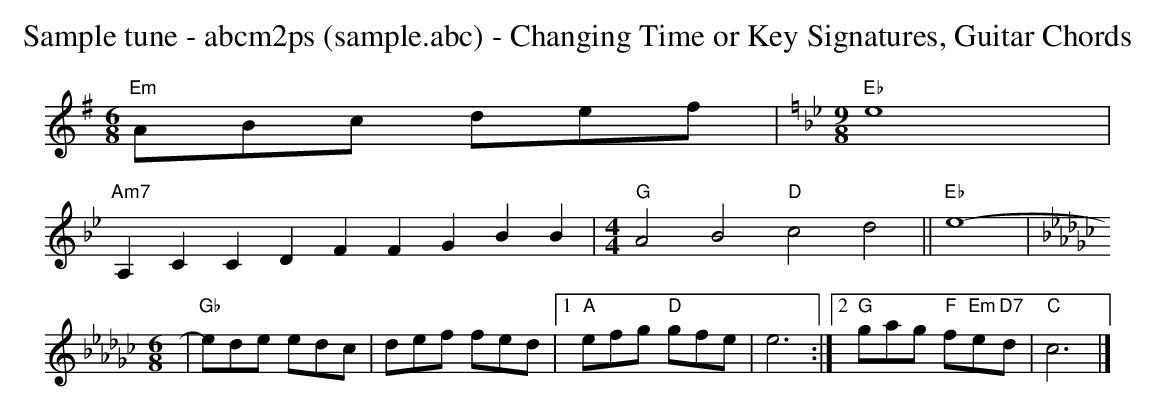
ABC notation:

X:1
T:Sample tune - abcm2ps (sample.abc) - Changing Time or Key Signatures, Guitar Chords
M: 6/8
K: G
 "Em"ABc def |\
M: 9/8
L:1/4
K:Bb
"Eb"e4|
"Am7"A,CC DFF GBB |[M:4/4]"G"a,2b,2"D"c2d2 ||[L:1/4][K:Bb]"Eb"e4-|
K: Gb
M: 6/8
L:1/8		% abcm2ps: basic length is not reset on M:
| "Gb"ede edc | def fed |1 "A"efg "D"gfe | e6 \
:|2 "G"gag "F"f"Em"e"D7"d | "C"c6 |]
